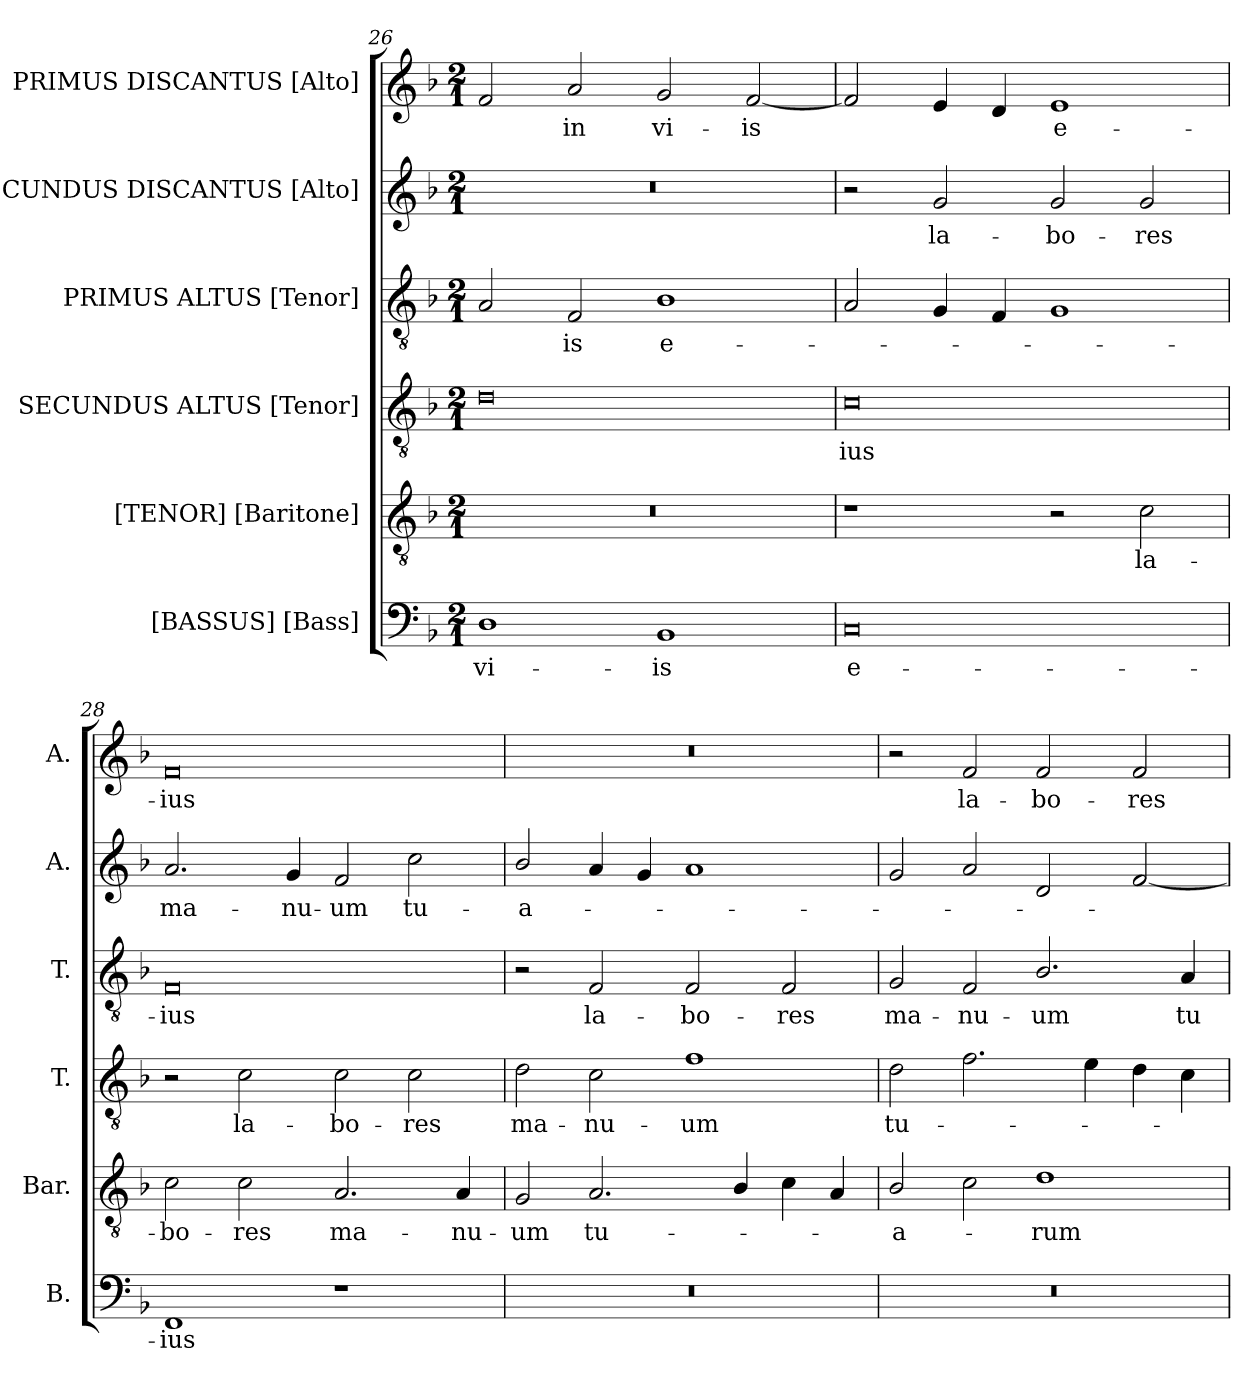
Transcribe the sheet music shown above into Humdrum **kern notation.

**kern	**text	**kern	**text	**kern	**text	**kern	**text	**kern	**text	**kern	**text
*part6	*part6	*part5	*part5	*part4	*part4	*part3	*part3	*part2	*part2	*part1	*part1
*staff6	*staff6	*staff5	*staff5	*staff4	*staff4	*staff3	*staff3	*staff2	*staff2	*staff1	*staff1
*I"[BASSUS] [Bass]	*	*I"[TENOR] [Baritone]	*	*I"SECUNDUS ALTUS [Tenor]	*	*I"PRIMUS ALTUS [Tenor]	*	*I"SECUNDUS DISCANTUS [Alto]	*	*I"PRIMUS DISCANTUS [Alto]	*
*I'B.	*	*I'Bar.	*	*I'T.	*	*I'T.	*	*I'A.	*	*I'A.	*
!!LO:LB:g=z
*clefF4	*	*clefGv2	*	*clefGv2	*	*clefGv2	*	*clefG2	*	*clefG2	*
*	*	*ITrd7c12	*	*ITrd7c12	*	*ITrd7c12	*	*	*	*	*
*k[b-]	*	*k[b-]	*	*k[b-]	*	*k[b-]	*	*k[b-]	*	*k[b-]	*
*F:	*	*F:	*	*F:	*	*F:	*	*F:	*	*F:	*
*M2/1	*	*M2/1	*	*M2/1	*	*M2/1	*	*M2/1	*	*M2/1	*
=26	=26	=26	=26	=26	=26	=26	=26	=26	=26	=26	=26
!	!LO:LY:b:color=#000000	!LO:N:vis=1	!	!	!	!	!	!LO:N:vis=1	!	!	!
1Di	vi-	0r	.	0Di	.	2AAi/	.	0r	.	2fi/	.
!	!	!	!	!	!	!	!LO:LY:b:color=#000000	!	!	!	!
!	!	!	!	!	!	!	!	!	!	!	!LO:LY:b:color=#000000
.	.	.	.	.	.	2FFi/	-is	.	.	2ai/	in
!	!LO:LY:b:color=#000000	!	!	!	!	!	!	!	!	!	!
!	!	!	!	!	!	!	!LO:LY:b:color=#000000	!	!	!	!
!	!	!	!	!	!	!	!	!	!	!	!LO:LY:b:color=#000000
1BB-i	-is	.	.	.	.	1BB-i	e-	.	.	2gi/	vi-
!	!	!	!	!	!	!	!	!	!	!	!LO:LY:b:color=#000000
.	.	.	.	.	.	.	.	.	.	[2fi/	-is
=27	=27	=27	=27	=27	=27	=27	=27	=27	=27	=27	=27
!	!LO:LY:b:color=#000000	!	!	!	!	!	!	!	!	!	!
!	!	!	!	!	!LO:LY:b:color=#000000	!	!	!	!	!	!
0Ci	e-	1r	.	0Ci	-ius	2AAi/	.	2r	.	2fi/]	.
!	!	!	!	!	!	!	!	!	!LO:LY:b:color=#000000	!	!
.	.	.	.	.	.	4GGi/	.	2gi/	la-	4ei/	.
.	.	.	.	.	.	4FFi/	.	.	.	4di/	.
!	!	!	!	!	!	!	!	!	!LO:LY:b:color=#000000	!	!
!	!	!	!	!	!	!	!	!	!	!	!LO:LY:b:color=#000000
.	.	2r	.	.	.	1GGi	.	2gi/	-bo-	1ei	e-
!	!	!	!LO:LY:b:color=#000000	!	!	!	!	!	!	!	!
!	!	!	!	!	!	!	!	!	!LO:LY:b:color=#000000	!	!
.	.	2Ci\	la-	.	.	.	.	2gi/	-res	.	.
=28	=28	=28	=28	=28	=28	=28	=28	=28	=28	=28	=28
!	!LO:LY:b:color=#000000	!	!	!	!	!	!	!	!	!	!
!	!	!	!LO:LY:b:color=#000000	!	!	!	!	!	!	!	!
!	!	!	!	!	!	!	!LO:LY:b:color=#000000	!	!	!	!
!	!	!	!	!	!	!	!	!	!LO:LY:b:color=#000000	!	!
!	!	!	!	!	!	!	!	!	!	!	!LO:LY:b:color=#000000
1FFi	-ius	2Ci\	-bo-	2r	.	0FFi	-ius	2.ai/	ma-	0fi	-ius
!	!	!	!LO:LY:b:color=#000000	!	!	!	!	!	!	!	!
!	!	!	!	!	!LO:LY:b:color=#000000	!	!	!	!	!	!
.	.	2Ci\	-res	2Ci\	la-	.	.	.	.	.	.
!	!	!	!	!	!	!	!	!	!LO:LY:b:color=#000000	!	!
.	.	.	.	.	.	.	.	4gi/	-nu-	.	.
!	!	!	!LO:LY:b:color=#000000	!	!	!	!	!	!	!	!
!	!	!	!	!	!LO:LY:b:color=#000000	!	!	!	!	!	!
!	!	!	!	!	!	!	!	!	!LO:LY:b:color=#000000	!	!
1r	.	2.AAi/	ma-	2Ci\	-bo-	.	.	2fi/	-um	.	.
!	!	!	!	!	!LO:LY:b:color=#000000	!	!	!	!	!	!
!	!	!	!	!	!	!	!	!	!LO:LY:b:color=#000000	!	!
.	.	.	.	2Ci\	-res	.	.	2cci\	tu-	.	.
!	!	!	!LO:LY:b:color=#000000	!	!	!	!	!	!	!	!
.	.	4AAi/	-nu-	.	.	.	.	.	.	.	.
=29	=29	=29	=29	=29	=29	=29	=29	=29	=29	=29	=29
!LO:N:vis=1	!	!	!	!	!	!	!	!	!	!	!
!	!	!	!LO:LY:b:color=#000000	!	!	!	!	!	!	!	!
!	!	!	!	!	!LO:LY:b:color=#000000	!	!	!	!	!	!
!	!	!	!	!	!	!	!	!	!LO:LY:b:color=#000000	!LO:N:vis=1	!
0r	.	2GGi/	-um	2Di\	ma-	2r	.	2b-i/	-a-	0r	.
!	!	!	!LO:LY:b:color=#000000	!	!	!	!	!	!	!	!
!	!	!	!	!	!LO:LY:b:color=#000000	!	!	!	!	!	!
!	!	!	!	!	!	!	!LO:LY:b:color=#000000	!	!	!	!
.	.	2.AAi/	tu-	2Ci\	-nu-	2FFi/	la-	4ai/	.	.	.
.	.	.	.	.	.	.	.	4gi/	.	.	.
!	!	!	!	!	!LO:LY:b:color=#000000	!	!	!	!	!	!
!	!	!	!	!	!	!	!LO:LY:b:color=#000000	!	!	!	!
.	.	.	.	1Fi	-um	2FFi/	-bo-	1ai	.	.	.
.	.	4BB-i/	.	.	.	.	.	.	.	.	.
!	!	!	!	!	!	!	!LO:LY:b:color=#000000	!	!	!	!
.	.	4Ci\	.	.	.	2FFi/	-res	.	.	.	.
.	.	4AAi/	.	.	.	.	.	.	.	.	.
=30	=30	=30	=30	=30	=30	=30	=30	=30	=30	=30	=30
!LO:N:vis=1	!	!	!	!	!	!	!	!	!	!	!
!	!	!	!LO:LY:b:color=#000000	!	!	!	!	!	!	!	!
!	!	!	!	!	!LO:LY:b:color=#000000	!	!	!	!	!	!
!	!	!	!	!	!	!	!LO:LY:b:color=#000000	!	!	!	!
0r	.	2BB-i/	-a-	2Di\	tu-	2GGi/	ma-	2gi/	.	2r	.
!	!	!	!	!	!	!	!LO:LY:b:color=#000000	!	!	!	!
!	!	!	!	!	!	!	!	!	!	!	!LO:LY:b:color=#000000
.	.	2Ci\	.	2.Fi\	.	2FFi/	-nu-	2ai/	.	2fi/	la-
!	!	!	!LO:LY:b:color=#000000	!	!	!	!	!	!	!	!
!	!	!	!	!	!	!	!LO:LY:b:color=#000000	!	!	!	!
!	!	!	!	!	!	!	!	!	!	!	!LO:LY:b:color=#000000
.	.	1Di	-rum	.	.	2.BB-i/	-um	2di/	.	2fi/	-bo-
.	.	.	.	4Ei\	.	.	.	.	.	.	.
!	!	!	!	!	!	!	!	!	!	!	!LO:LY:b:color=#000000
.	.	.	.	4Di\	.	.	.	[2fi/	.	2fi/	-res
!	!	!	!	!	!	!	!LO:LY:b:color=#000000	!	!	!	!
.	.	.	.	4Ci\	.	4AAi/	tu-	.	.	.	.
=	=	=	=	=	=	=	=	=	=	=	=
*-	*-	*-	*-	*-	*-	*-	*-	*-	*-	*-	*-
